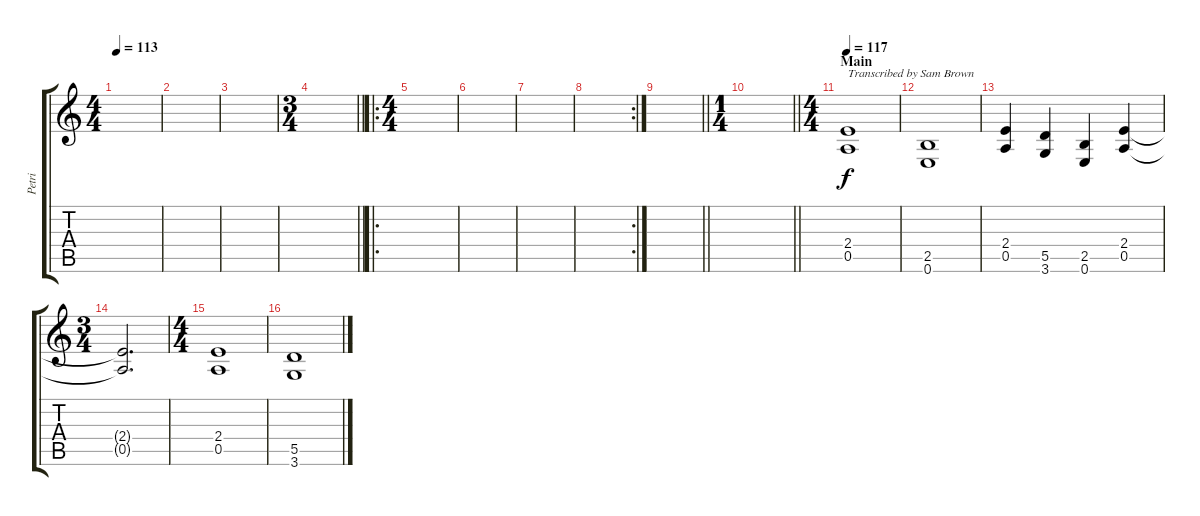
\track ("Petri" "Petri") {instrument distortionguitar}
\staff {score tabs}
\tuning (E4 B3 G3 D3 A2 E2) {hide}
\ts (4 4)
\tempo 113
\clef g2
\ks c
|
|
|
\ts (3 4)
\barLineRight lightlight
|
\ro
\ts (4 4)
\section ("" "")
|
|
|
\rc 2
|
\barLineRight lightlight
|
\ts (1 4)
\section ("" "")
\barLineRight lightlight
|
\ts (4 4)
\section ("" "Main")
\tempo 117
(2.4 0.5).1{txt "Transcribed by Sam Brown"} |
(2.5 0.6).1 |
(2.4 0.5).4 (5.5 3.6).4 (2.5 0.6).4 (2.4 0.5).4 |
\ts (3 4)
(2.4{t} 0.5{t}).2{d} |
\ts (4 4)
(2.4 0.5).1 |
(5.5 3.6).1
